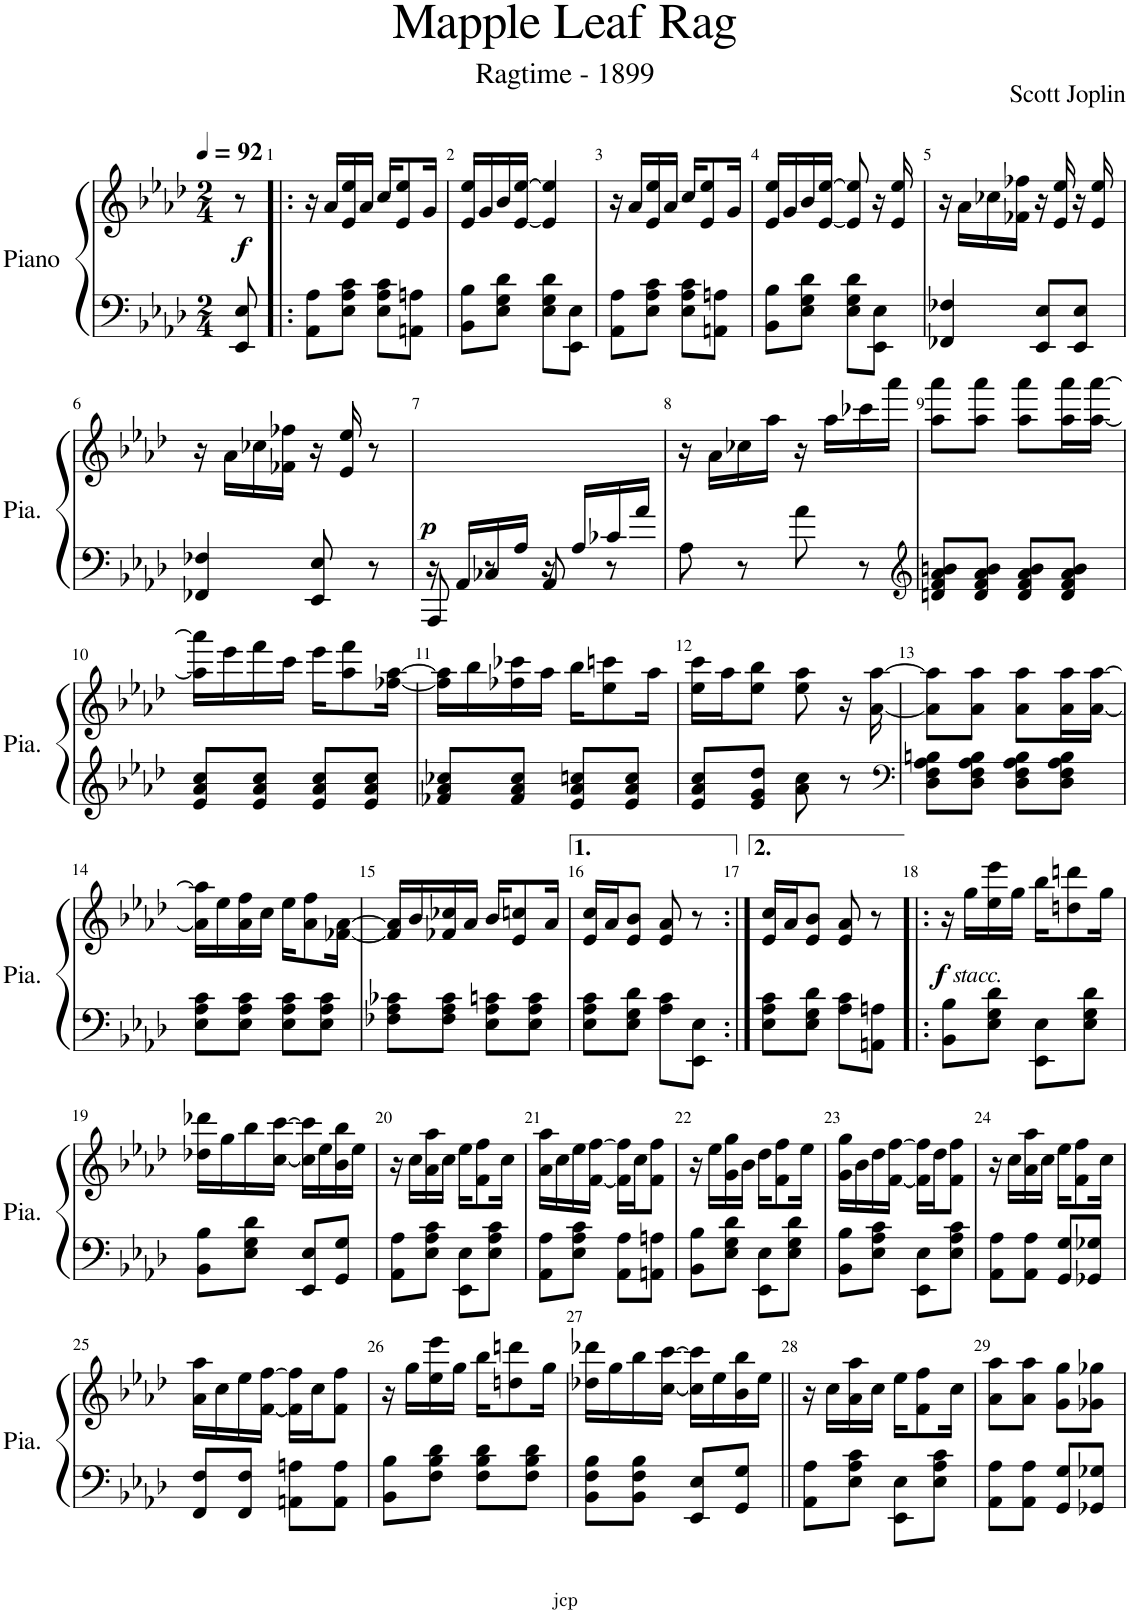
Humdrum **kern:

**kern	**kern	**dynam
*part1	*part1	*part1
*staff2	*staff1	*staff1/2
*I"Piano	*	*
*I'Pia.	*	*
*clefF4	*clefG2	*
*k[b-e-a-d-]	*k[b-e-a-d-]	*
*M2/4	*M2/4	*
*MM92	*MM92	*
=	=	=
!	!	!LO:DY:b
8EE-/ 8E-/	8r	f
=1!|:	=1!|:	=1!|:
8AA-\ 8A-\L	16r	.
.	16a-/LL	.
8E-\ 8A-\ 8c\J	16e-/ 16ee-/	.
.	16a-/JJ	.
8E-\ 8A-\ 8c\L	16cc/KL	.
.	8e-/ 8ee-/	.
8AAn\ 8An\J	.	.
.	16g/Jk	.
=2	=2	=2
8BB-\ 8B-\L	16e-/ 16ee-/LL	.
.	16g/	.
8E-\ 8G\ 8d-\J	16b-/	.
.	[16e-/ [16ee-/JJ	.
8E-\ 8G\ 8d-\L	4e-/] 4ee-/]	.
8EE-\ 8E-\J	.	.
=3	=3	=3
8AA-\ 8A-\L	16r	.
.	16a-/LL	.
8E-\ 8A-\ 8c\J	16e-/ 16ee-/	.
.	16a-/JJ	.
8E-\ 8A-\ 8c\L	16cc/KL	.
.	8e-/ 8ee-/	.
8AAn\ 8An\J	.	.
.	16g/Jk	.
=4	=4	=4
8BB-\ 8B-\L	16e-/ 16ee-/LL	.
.	16g/	.
8E-\ 8G\ 8d-\J	16b-/	.
.	[16e-/ [16ee-/JJ	.
8E-\ 8G\ 8d-\L	8e-/] 8ee-/]	.
8EE-\ 8E-\J	16r	.
.	16e-/ 16ee-/	.
=5	=5	=5
4FF-X/ 4F-X/	16r	.
.	16a-\LL	.
.	16cc-X\	.
.	16f-X\ 16ff-X\JJ	.
8EE-/ 8E-/L	16r	.
.	16e-/ 16ee-/	.
8EE-/ 8E-/J	16r	.
.	16e-/ 16ee-/	.
!!LO:LB:g=z
=6	=6	=6
4FF-X/ 4F-X/	16r	.
.	16a-\LL	.
.	16cc-X\	.
.	16f-X\ 16ff-X\JJ	.
8EE-/ 8E-/	16r	.
.	16e-/ 16ee-/	.
8r	8r	.
=7	=7	=7
*^	*	*
!	!	!	!LO:DY:b
16ryy	8AAA-/	16r	p
16AA-/LL	.	8.ryy	.
16C-X/	8r	.	.
16A-/JJ	.	.	.
16ryy	8AA-/	16r	.
16A-/LL	.	8.ryy	.
16c-X/	8r	.	.
16a-/JJ	.	.	.
*v	*v	*	*
=8	=8	=8
8A-\	16r	.
.	16a-\LL	.
8r	16cc-X\	.
.	16aa-\JJ	.
8a-\	16r	.
.	16aa-\LL	.
8r	16ccc-X\	.
.	16aaa-\JJ	.
=9	=9	=9
*clefG2	*	*
8dn/ 8f/ 8a-/ 8bn/L	8aa-\ 8aaa-\L	.
8d/ 8f/ 8a-/ 8b/J	8aa-\ 8aaa-\J	.
8d/ 8f/ 8a-/ 8b/L	8aa-\ 8aaa-\L	.
8d/ 8f/ 8a-/ 8b/J	16aa-\ 16aaa-\L	.
.	[16aa-\ [16aaa-\JJ	.
!!LO:LB:g=z
=10	=10	=10
8e-/ 8a-/ 8cc/L	16aa-\] 16aaa-\]LL	.
.	16eee-\	.
8e-/ 8a-/ 8cc/J	16fff\	.
.	16ccc\JJ	.
8e-/ 8a-/ 8cc/L	16eee-\KL	.
.	8aa-\ 8fff\	.
8e-/ 8a-/ 8cc/J	.	.
.	[16ff-X\ [16aa-\Jk	.
=11	=11	=11
8f-X/ 8a-/ 8cc-X/L	16ff-\] 16aa-\]LL	.
.	16bb-\	.
8f-/ 8a-/ 8cc-/J	16ff-X\ 16ccc-X\	.
.	16aa-\JJ	.
8e-/ 8a-/ 8ccn/L	16bb-\KL	.
.	8ee-\ 8cccn\	.
8e-/ 8a-/ 8cc/J	.	.
.	16aa-\Jk	.
=12	=12	=12
8e-/ 8a-/ 8cc/L	16ee-\ 16ccc\LL	.
.	16aa-\J	.
8e-/ 8g/ 8dd-/J	8ee-\ 8bb-\J	.
8a-\ 8cc\	8ee-\ 8aa-\	.
8r	16r	.
.	[16a-\ [16aa-\	.
=13	=13	=13
*clefF4	*	*
8D-\ 8F\ 8A-\ 8Bn\L	8a-\] 8aa-\]L	.
8D-\ 8F\ 8A-\ 8B\J	8a-\ 8aa-\J	.
8D-\ 8F\ 8A-\ 8B\L	8a-\ 8aa-\L	.
8D-\ 8F\ 8A-\ 8B\J	16a-\ 16aa-\L	.
.	[16a-\ [16aa-\JJ	.
!!LO:LB:g=z
=14	=14	=14
8E-\ 8A-\ 8c\L	16a-\] 16aa-\]LL	.
.	16ee-\	.
8E-\ 8A-\ 8c\J	16a-\ 16ff\	.
.	16cc\JJ	.
8E-\ 8A-\ 8c\L	16ee-\KL	.
.	8a-\ 8ff\	.
8E-\ 8A-\ 8c\J	.	.
.	[16f-X\ [16a-\Jk	.
=15	=15	=15
8F-X\ 8A-\ 8c-X\L	16f-/] 16a-/]LL	.
.	16b-/	.
8F-\ 8A-\ 8c-\J	16f-X/ 16cc-X/	.
.	16a-/JJ	.
8E-\ 8A-\ 8cn\L	16b-/KL	.
.	8e-/ 8ccn/	.
8E-\ 8A-\ 8c\J	.	.
.	16a-/Jk	.
=16	=16	=16
8E-\ 8A-\ 8c\L	16e-/ 16cc/LL	.
.	16a-/J	.
8E-\ 8G\ 8d-\J	8e-/ 8b-/J	.
8A-\ 8c\L	8e-/ 8a-/	.
8EE-\ 8E-\J	8r	.
=17:|!	=17:|!	=17:|!
8E-\ 8A-\ 8c\L	16e-/ 16cc/LL	.
.	16a-/J	.
8E-\ 8G\ 8d-\J	8e-/ 8b-/J	.
8A-\ 8c\L	8e-/ 8a-/	.
8AAn\ 8An\J	8r	.
=18!|:	=18!|:	=18!|:
!	!LO:TX:b:i:t=stacc.	!
!	!	!LO:DY:b
8BB-\ 8B-\L	16r	f
.	16gg\LL	.
8E-\ 8G\ 8d-\J	16ee-\ 16eee-\	.
.	16gg\JJ	.
8EE-\ 8E-\L	16bb-\KL	.
.	8ddn\ 8dddn\	.
8E-\ 8G\ 8d-\J	.	.
.	16gg\Jk	.
!!LO:LB:g=z
=19	=19	=19
8BB-\ 8B-\L	16dd-X\ 16ddd-X\LL	.
.	16gg\	.
8E-\ 8G\ 8d-\J	16bb-\	.
.	[16cc\ [16ccc\JJ	.
8EE-/ 8E-/L	16cc\] 16ccc\]LL	.
.	16ee-\	.
8GG/ 8G/J	16b-\ 16bb-\	.
.	16ee-\JJ	.
=20	=20	=20
8AA-\ 8A-\L	16r	.
.	16cc\LL	.
8E-\ 8A-\ 8c\J	16a-\ 16aa-\	.
.	16cc\JJ	.
8EE-\ 8E-\L	16ee-\KL	.
.	8f\ 8ff\	.
8E-\ 8A-\ 8c\J	.	.
.	16cc\Jk	.
=21	=21	=21
8AA-\ 8A-\L	16a-\ 16aa-\LL	.
.	16cc\	.
8E-\ 8A-\ 8c\J	16ee-\	.
.	[16f\ [16ff\JJ	.
8AA-\ 8A-\L	16f\] 16ff\]LL	.
.	16cc\J	.
8AAn\ 8An\J	8f\ 8ff\J	.
=22	=22	=22
8BB-\ 8B-\L	16r	.
.	16ee-\LL	.
8E-\ 8G\ 8d-\J	16g\ 16gg\	.
.	16b-\JJ	.
8EE-\ 8E-\L	16dd-\KL	.
.	8f\ 8ff\	.
8E-\ 8G\ 8d-\J	.	.
.	16ee-\Jk	.
=23	=23	=23
8BB-\ 8B-\L	16g\ 16gg\LL	.
.	16b-\	.
8E-\ 8A-\ 8c\J	16dd-\	.
.	[16f\ [16ff\JJ	.
8EE-\ 8E-\L	16f\] 16ff\]LL	.
.	16dd-\J	.
8E-\ 8A-\ 8c\J	8f\ 8ff\J	.
=24	=24	=24
8AA-\ 8A-\L	16r	.
.	16cc\LL	.
8AA-\ 8A-\J	16a-\ 16aa-\	.
.	16cc\JJ	.
8GG/ 8G/L	16ee-\KL	.
.	8f\ 8ff\	.
8GG-X/ 8G-X/J	.	.
.	16cc\Jk	.
!!LO:LB:g=z
=25	=25	=25
8FF/ 8F/L	16a-\ 16aa-\LL	.
.	16cc\	.
8FF/ 8F/J	16ee-\	.
.	[16f\ [16ff\JJ	.
8AAn\ 8An\L	16f\] 16ff\]LL	.
.	16cc\J	.
8AA\ 8A\J	8f\ 8ff\J	.
=26	=26	=26
8BB-\ 8B-\L	16r	.
.	16gg\LL	.
8F\ 8B-\ 8d-\J	16ee-\ 16eee-\	.
.	16gg\JJ	.
8F\ 8B-\ 8d-\L	16bb-\KL	.
.	8ddn\ 8dddn\	.
8F\ 8B-\ 8d-\J	.	.
.	16gg\Jk	.
=27	=27	=27
8BB-\ 8F\ 8B-\L	16dd-X\ 16ddd-X\LL	.
.	16gg\	.
8BB-\ 8F\ 8B-\J	16bb-\	.
.	[16cc\ [16ccc\JJ	.
8EE-/ 8E-/L	16cc\] 16ccc\]LL	.
.	16ee-\	.
8GG/ 8G/J	16b-\ 16bb-\	.
.	16ee-\JJ	.
=28||	=28||	=28||
8AA-\ 8A-\L	16r	.
.	16cc\LL	.
8E-\ 8A-\ 8c\J	16a-\ 16aa-\	.
.	16cc\JJ	.
8EE-\ 8E-\L	16ee-\KL	.
.	8f\ 8ff\	.
8E-\ 8A-\ 8c\J	.	.
.	16cc\Jk	.
=29	=29	=29
8AA-\ 8A-\L	8a-\ 8aa-\L	.
8AA-\ 8A-\J	8a-\ 8aa-\J	.
8GG/ 8G/L	8g\ 8gg\L	.
8GG-X/ 8G-X/J	8g-X\ 8gg-X\J	.
=	=	=
*-	*-	*-
